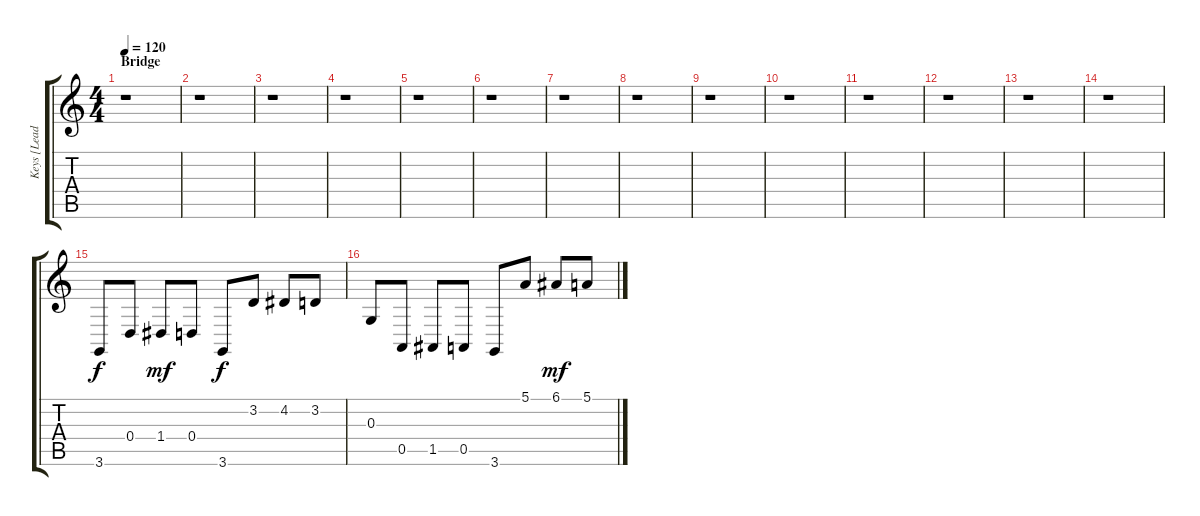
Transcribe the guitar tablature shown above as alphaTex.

\track ("Keys [Lead synt sound]" "Keys [Lead") {instrument synthvoice}
\staff {score tabs}
\tuning (E4 B3 G3 D3 A2 E2) {hide}
\ts (4 4)
\section ("" "Bridge")
\tempo 120
\clef g2
\ks c
r.1{dy f} |
r.1 |
r.1 |
r.1 |
r.1 |
r.1 |
r.1 |
r.1 |
r.1 |
r.1 |
r.1 |
r.1 |
r.1 |
r.1 |
3.6.8 0.4.8 1.4.8{dy mf} 0.4.8 3.6.8{dy f} 3.2.8 4.2.8 3.2.8 |
0.3.8 0.5.8 1.5.8 0.5.8 3.6.8 5.1.8 6.1.8{dy mf} 5.1.8
